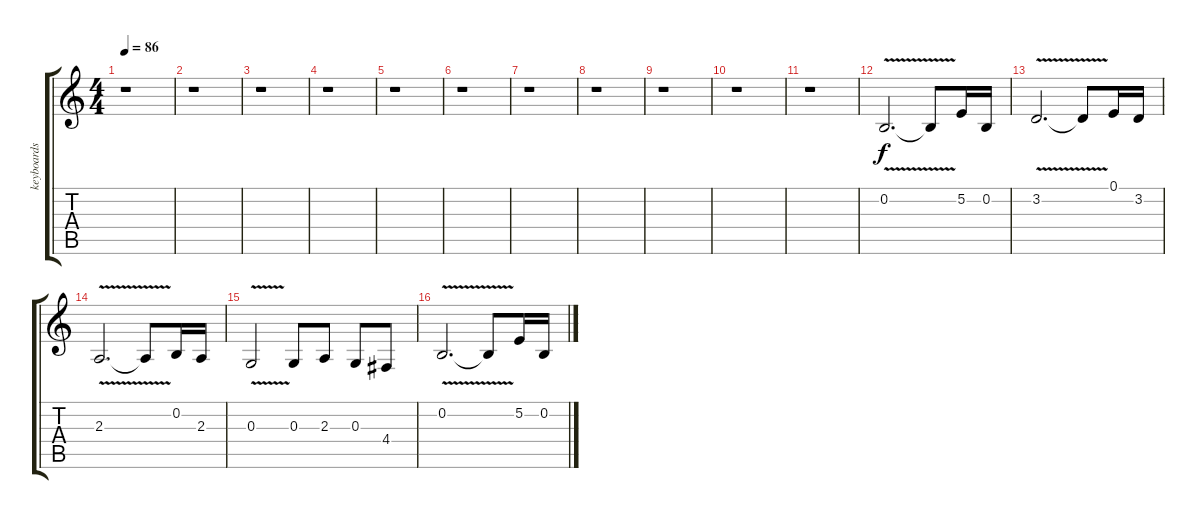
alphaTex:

\track ("keyboards    t w o" "keyboards ") {instrument synthbrass1}
\staff {score tabs}
\tuning (E4 B3 G3 D3 A2 E2) {hide}
\ts (4 4)
\tempo 86
\clef g2
\ks c
r.1{dy f} |
r.1 |
r.1 |
r.1 |
r.1 |
r.1 |
r.1 |
r.1 |
r.1 |
r.1 |
r.1 |
0.2{v}.2{d} 0.2{t}.8 5.2.16 0.2.16 |
3.2{v}.2{d} 3.2{t}.8 0.1.16 3.2.16 |
2.3{v}.2{d} 2.3{t}.8 0.2.16 2.3.16 |
0.3{v}.2 0.3.8 2.3.8 0.3.8 4.4.8 |
0.2{v}.2{d} 0.2{t}.8 5.2.16 0.2.16
